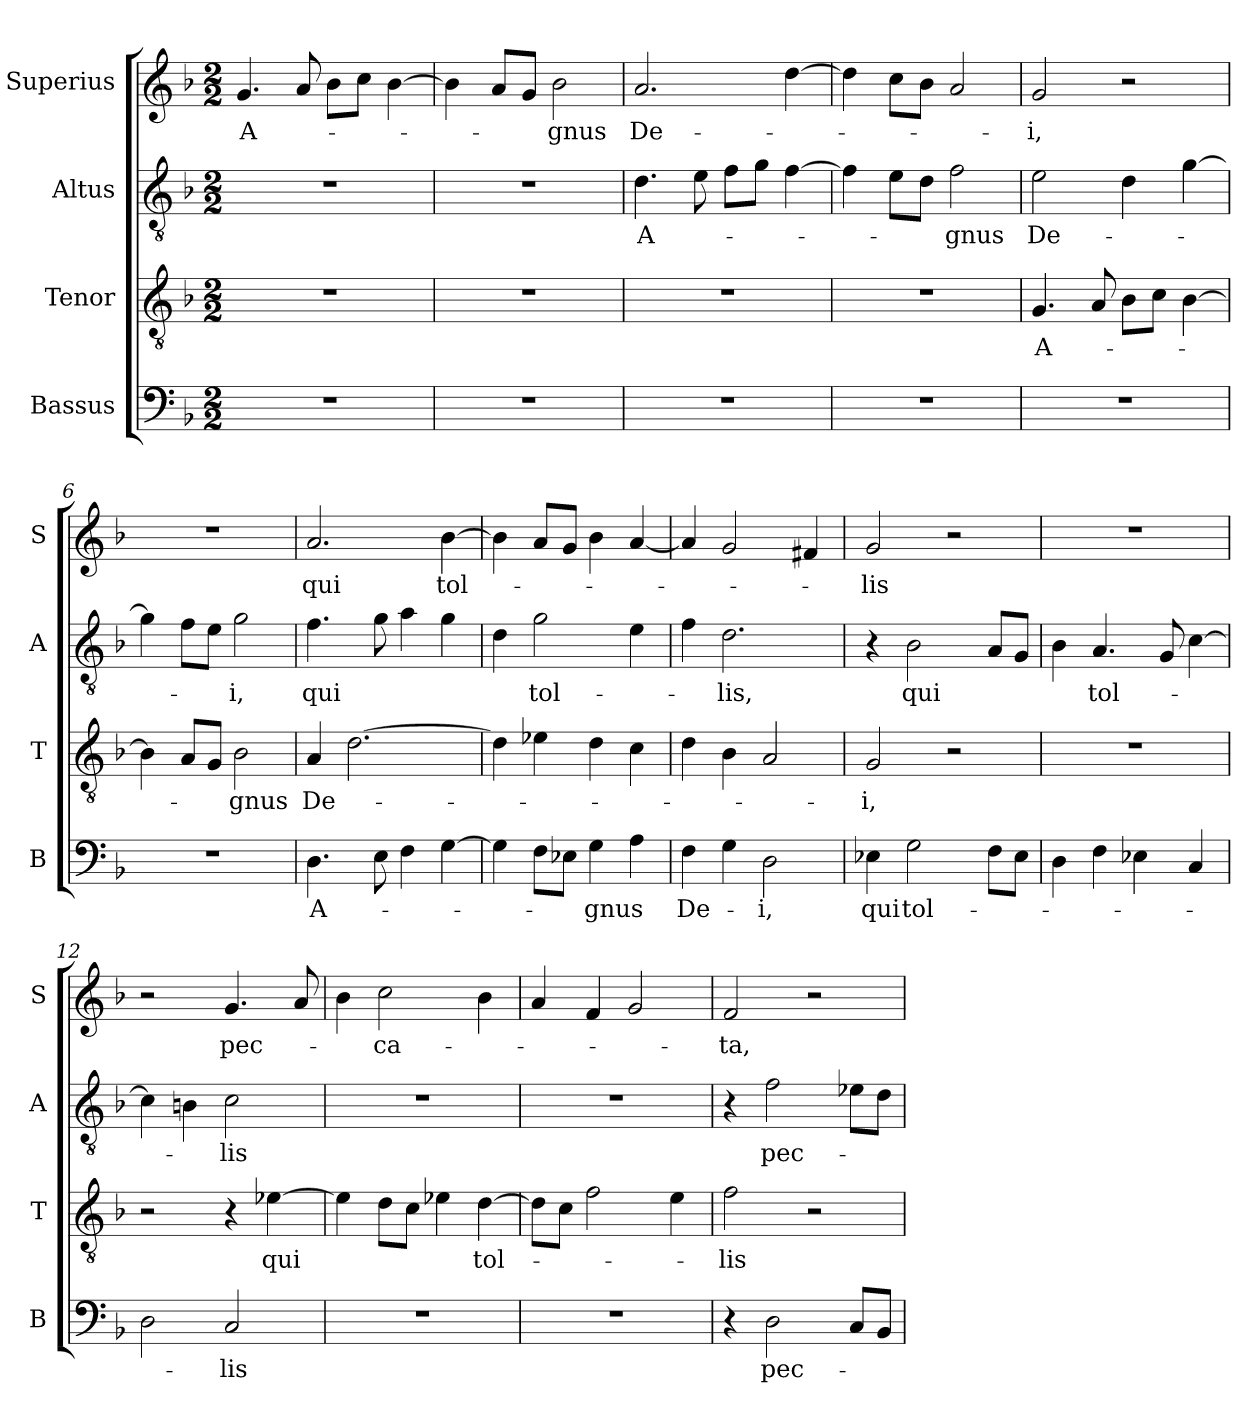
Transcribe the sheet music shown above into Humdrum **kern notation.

**kern	**text	**kern	**text	**kern	**text	**kern	**text
*part4	*part4	*part3	*part3	*part2	*part2	*part1	*part1
*staff4	*staff4	*staff3	*staff3	*staff2	*staff2	*staff1	*staff1
*I"Bassus	*	*I"Tenor	*	*I"Altus	*	*I"Superius	*
*I'B	*	*I'T	*	*I'A	*	*I'S	*
*clefF4	*	*clefGv2	*	*clefGv2	*	*clefG2	*
*k[b-]	*	*k[b-]	*	*k[b-]	*	*k[b-]	*
*M2/2	*	*M2/2	*	*M2/2	*	*M2/2	*
=1	=1	=1	=1	=1	=1	=1	=1
1r	.	1r	.	1r	.	4.g	A-
.	.	.	.	.	.	8a	.
.	.	.	.	.	.	8b-L	.
.	.	.	.	.	.	8ccJ	.
.	.	.	.	.	.	[4b-	.
=2	=2	=2	=2	=2	=2	=2	=2
1r	.	1r	.	1r	.	4b-]	.
.	.	.	.	.	.	8aL	.
.	.	.	.	.	.	8gJ	.
.	.	.	.	.	.	2b-	-gnus
=3	=3	=3	=3	=3	=3	=3	=3
1r	.	1r	.	4.d	A-	2.a	De-
.	.	.	.	8e	.	.	.
.	.	.	.	8fL	.	.	.
.	.	.	.	8gJ	.	.	.
.	.	.	.	[4f	.	[4dd	.
=4	=4	=4	=4	=4	=4	=4	=4
1r	.	1r	.	4f]	.	4dd]	.
.	.	.	.	8eL	.	8ccL	.
.	.	.	.	8dJ	.	8b-J	.
.	.	.	.	2f	-gnus	2a	.
=5	=5	=5	=5	=5	=5	=5	=5
1r	.	4.G	A-	2e	De-	2g	-i,
.	.	8A	.	.	.	.	.
.	.	8B-L	.	4d	.	2r	.
.	.	8cJ	.	.	.	.	.
.	.	[4B-	.	[4g	.	.	.
=6	=6	=6	=6	=6	=6	=6	=6
1r	.	4B-]	.	4g]	.	1r	.
.	.	8AL	.	8fL	.	.	.
.	.	8GJ	.	8eJ	.	.	.
.	.	2B-	-gnus	2g	-i,	.	.
=7	=7	=7	=7	=7	=7	=7	=7
!	!	!	!	!	!LO:LY:i	!	!
4.D	A-	4A	De-	4.f	qui	2.a	qui
.	.	[2.d	.	.	.	.	.
8E	.	.	.	8g	.	.	.
4F	.	.	.	4a	.	.	.
[4G	.	.	.	4g	.	[4b-	tol-
=8	=8	=8	=8	=8	=8	=8	=8
4G]	.	4d]	.	4d	.	4b-]	.
!	!	!	!	!	!LO:LY:i	!	!
8FL	.	4e-X	.	2g	tol-	8aL	.
8E-XJ	.	.	.	.	.	8gJ	.
4G	-gnus	4d	.	.	.	4b-	.
4A	.	4c	.	4e	.	[4a	.
=9	=9	=9	=9	=9	=9	=9	=9
4F	De-	4d	.	4f	.	4a]	.
!	!	!	!	!	!LO:LY:i	!	!
4G	.	4B-	.	2.d	-lis,	2g	.
2D	-i,	2A	.	.	.	.	.
.	.	.	.	.	.	4f#X	.
=10	=10	=10	=10	=10	=10	=10	=10
4E-i	qui	2G	-i,	4r	.	2g	-lis
2G	tol-	.	.	2B-	qui	.	.
.	.	2r	.	.	.	2r	.
8FL	.	.	.	8AL	.	.	.
8E-iJ	.	.	.	8GJ	.	.	.
=11	=11	=11	=11	=11	=11	=11	=11
4D	.	1r	.	4B-	.	1r	.
4F	.	.	.	4.A	tol-	.	.
4E-i	.	.	.	.	.	.	.
.	.	.	.	8G	.	.	.
4C	.	.	.	[4c	.	.	.
=12	=12	=12	=12	=12	=12	=12	=12
2D	.	2r	.	4c]	.	2r	.
.	.	.	.	4Bn	.	.	.
2C	-lis	4r	.	2c	-lis	4.g	pec-
.	.	[4e-X	qui	.	.	.	.
.	.	.	.	.	.	8a	.
=13	=13	=13	=13	=13	=13	=13	=13
1r	.	4e-]	.	1r	.	4b-	.
.	.	8dL	.	.	.	2cc	-ca-
.	.	8cJ	.	.	.	.	.
.	.	4e-X	.	.	.	.	.
.	.	[4d	tol-	.	.	4b-	.
=14	=14	=14	=14	=14	=14	=14	=14
1r	.	8dL]	.	1r	.	4a	.
.	.	8cJ	.	.	.	.	.
.	.	2f	.	.	.	4f	.
.	.	.	.	.	.	2g	.
.	.	4e	.	.	.	.	.
=15	=15	=15	=15	=15	=15	=15	=15
4r	.	2f	-lis	4r	.	2f	-ta,
2D	pec-	.	.	2f	pec-	.	.
.	.	2r	.	.	.	2r	.
8CL	.	.	.	8e-XL	.	.	.
8BB-J	.	.	.	8dJ	.	.	.
=	=	=	=	=	=	=	=
*-	*-	*-	*-	*-	*-	*-	*-
